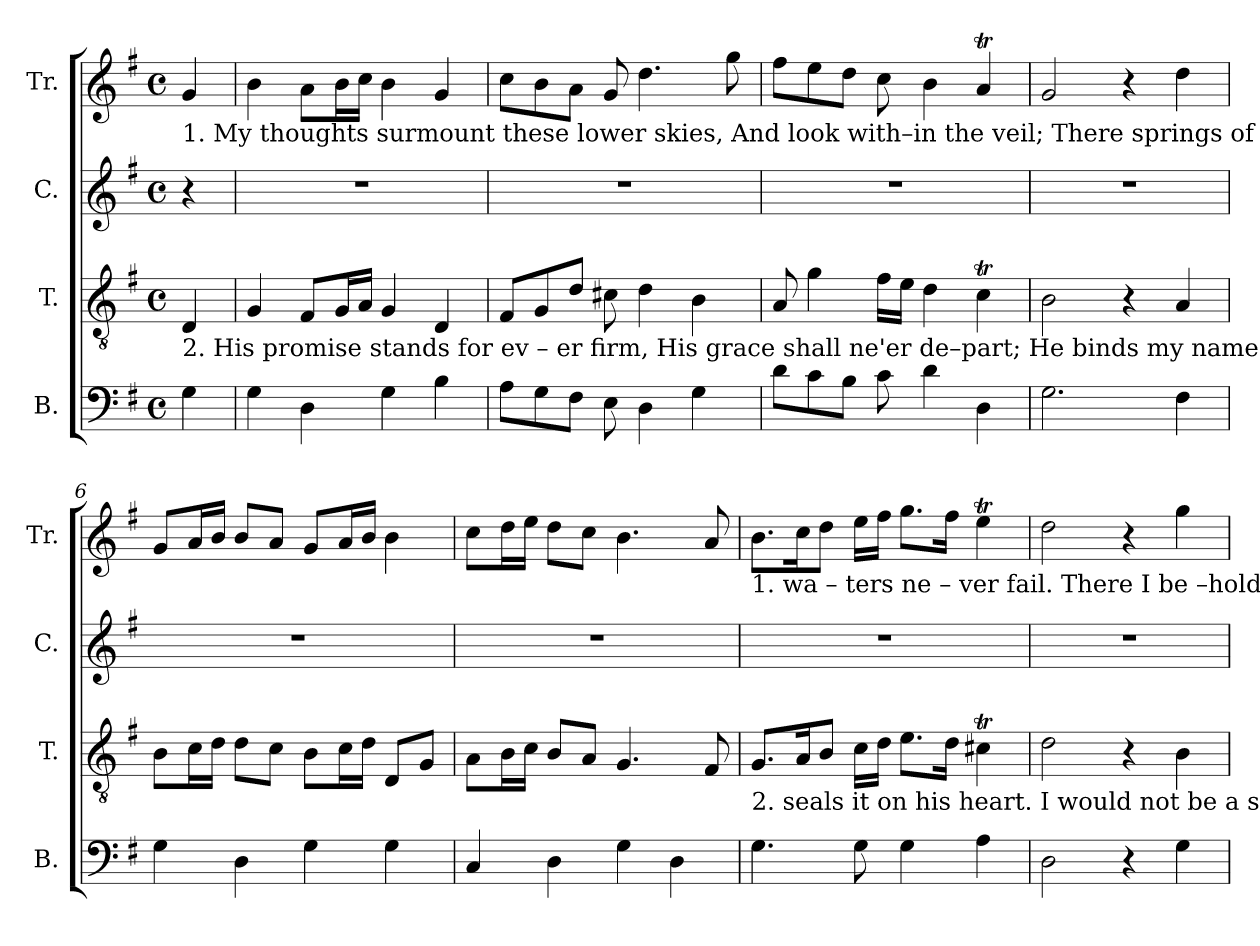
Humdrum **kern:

**kern	**kern	**kern	**kern
*part4	*part3	*part2	*part1
*staff4	*staff3	*staff2	*staff1
*I"B.	*I"T.	*I"C.	*I"Tr.
*I'B.	*I'T.	*I'C.	*I'Tr.
*clefF4	*clefGv2	*clefG2	*clefG2
*k[f#]	*k[f#]	*k[f#]	*k[f#]
*M4/4	*M4/4	*M4/4	*M4/4
*met(c)	*met(c)	*met(c)	*met(c)
*MM70	*MM70	*MM70	*MM70
=1	=1	=1	=1
!	!	!	!LO:TX:b:t=1. My thoughts surmount these lower skies,     And  look     with–in  the   veil;   There springs of  end – less        plea – sure  rise,       The
!	!LO:TX:b:t=2. His  promise stands for ev   –   er  firm,   His      grace  shall  ne'er  de–part;        He   binds  my    name    up   –  on        his  arm,        And	!	!
4G\	4D/	4r	4g/
=2	=2	=2	=2
4G\	4G/	1r	4b\
4D\	8F#/L	.	8a\L
.	16G/L	.	16b\L
.	16A/JJ	.	16cc\JJ
4G\	4G/	.	4b\
4B\	4D/	.	4g/
=3	=3	=3	=3
8A\L	8F#/L	1r	8cc\L
8G\	8G/	.	8b\
8F#\J	8d/J	.	8a\J
8E\	8c#X\	.	8g/
4D\	4d\	.	4.dd\
4G\	4B\	.	.
.	.	.	8gg\
=4	=4	=4	=4
8d\L	8A/	1r	8ff#\L
8c\	4g\	.	8ee\
8B\J	.	.	8dd\J
8c\	16f#\LL	.	8cc\
.	16e\JJ	.	.
4d\	4d\	.	4b\
4D\	4cT\	.	4aT/
=5	=5	=5	=5
2.G\	2B\	1r	2g/
.	4r	.	4r
4F#\	4A/	.	4dd\
=6	=6	=6	=6
4G\	8B\L	1r	8g/L
.	16c\L	.	16a/L
.	16d\JJ	.	16b/JJ
4D\	8d\L	.	8b/L
.	8c\J	.	8a/J
4G\	8B\L	.	8g/L
.	16c\L	.	16a/L
.	16d\JJ	.	16b/JJ
4G\	8D/L	.	4b\
.	8G/J	.	.
=7	=7	=7	=7
4C/	8A\L	1r	8cc\L
.	16B\L	.	16dd\L
.	16c\JJ	.	16ee\JJ
4D\	8B/L	.	8dd\L
.	8A/J	.	8cc\J
4G\	4.G/	.	4.b\
4D\	.	.	.
.	8F#/	.	8a/
!!LO:LB:g=z
=8	=8	=8	=8
!	!	!	!LO:TX:b:t=1. wa   –   ters   ne  –  ver    fail.    There   I      be –hold,  with   sweet  de–light,    The    bles – sed  Three  in        One;    And  strong  affections
!	!LO:TX:b:t=2. seals      it    on       his  heart.       I   would  not   be     a         stran – ger  still     To      that   ce  –  les  – tial       place,   Where  I    for  ev – er	!	!
4.G\	8.G/L	1r	8.b\L
.	16A/K	.	16cc\K
.	8B/J	.	8dd\J
8G\	16c\LL	.	16ee\LL
.	16d\JJ	.	16ff#\JJ
4G\	8.e\L	.	8.gg\L
.	16d\Jk	.	16ff#\Jk
4A\	4c#Xt\	.	4eeT\
=9	=9	=9	=9
2D\	2d\	1r	2dd\
4r	4r	.	4r
4G\	4B\	.	4gg\
=	=	=	=
*-	*-	*-	*-
